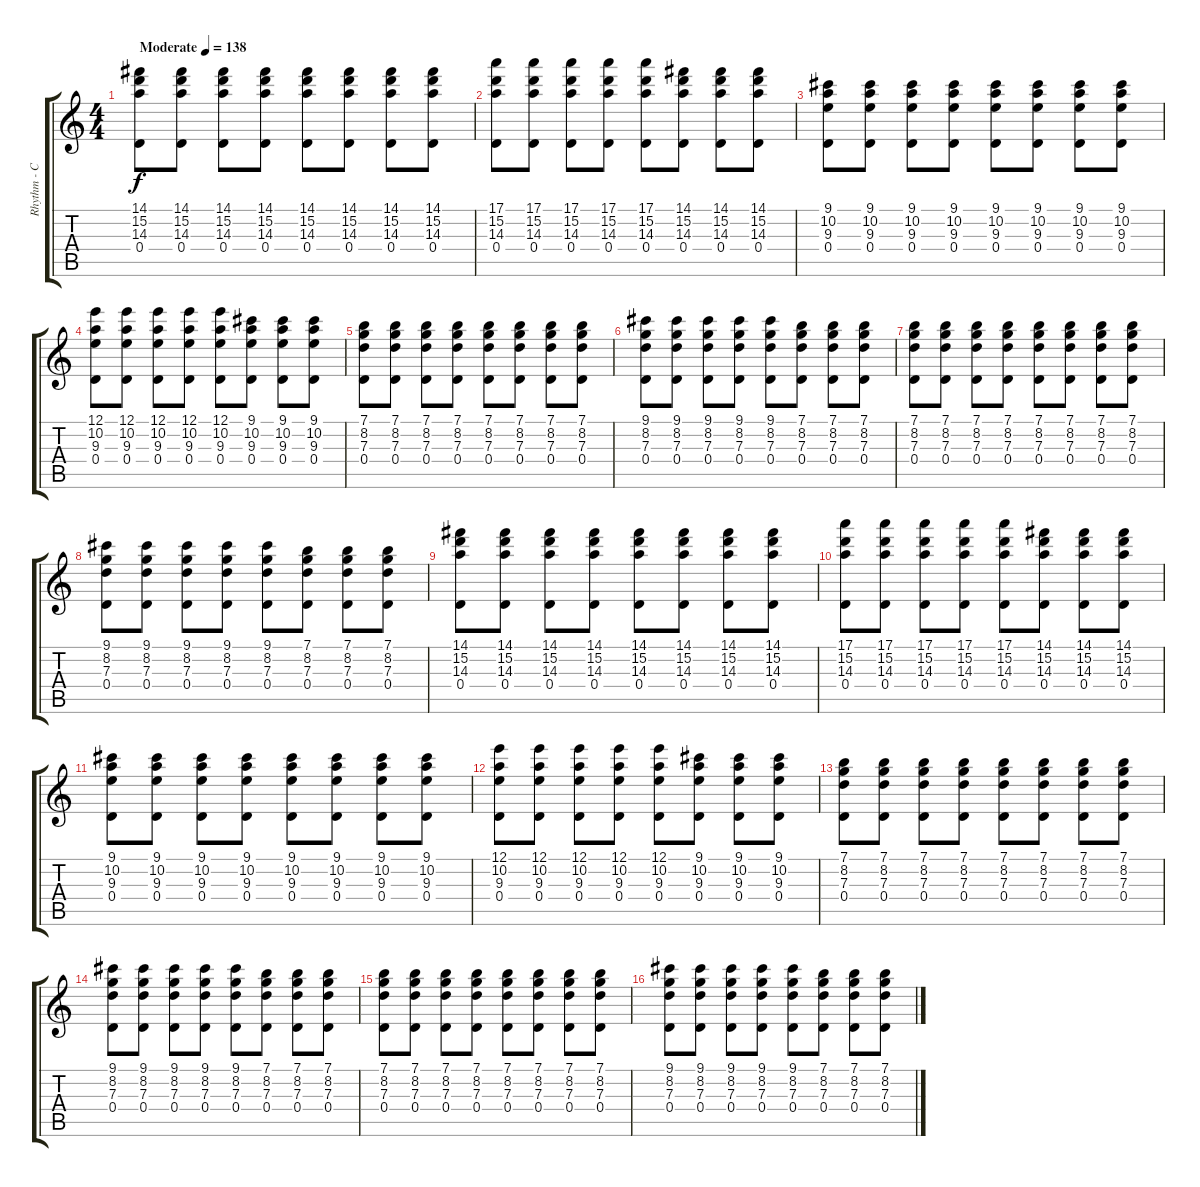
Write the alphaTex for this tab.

\track ("Rhythm - Caleb" "Rhythm - C") {instrument overdrivenguitar}
\staff {score tabs}
\tuning (E4 B3 G3 D3 A2 E2) {hide}
\ts (4 4)
\tempo (138 "Moderate")
\clef g2
\ks c
(14.1 15.2 14.3 0.4).8{dy f instrument overdrivenguitar} (14.1 15.2 14.3 0.4).8 (14.1 15.2 14.3 0.4).8 (14.1 15.2 14.3 0.4).8 (14.1 15.2 14.3 0.4).8 (14.1 15.2 14.3 0.4).8 (14.1 15.2 14.3 0.4).8 (14.1 15.2 14.3 0.4).8 |
(17.1 15.2 14.3 0.4).8 (17.1 15.2 14.3 0.4).8 (17.1 15.2 14.3 0.4).8 (17.1 15.2 14.3 0.4).8 (17.1 15.2 14.3 0.4).8 (14.1 15.2 14.3 0.4).8 (14.1 15.2 14.3 0.4).8 (14.1 15.2 14.3 0.4).8 |
(9.1 10.2 9.3 0.4).8 (9.1 10.2 9.3 0.4).8 (9.1 10.2 9.3 0.4).8 (9.1 10.2 9.3 0.4).8 (9.1 10.2 9.3 0.4).8 (9.1 10.2 9.3 0.4).8 (9.1 10.2 9.3 0.4).8 (9.1 10.2 9.3 0.4).8 |
(12.1 10.2 9.3 0.4).8 (12.1 10.2 9.3 0.4).8 (12.1 10.2 9.3 0.4).8 (12.1 10.2 9.3 0.4).8 (12.1 10.2 9.3 0.4).8 (9.1 10.2 9.3 0.4).8 (9.1 10.2 9.3 0.4).8 (9.1 10.2 9.3 0.4).8 |
(7.1 8.2 7.3 0.4).8 (7.1 8.2 7.3 0.4).8 (7.1 8.2 7.3 0.4).8 (7.1 8.2 7.3 0.4).8 (7.1 8.2 7.3 0.4).8 (7.1 8.2 7.3 0.4).8 (7.1 8.2 7.3 0.4).8 (7.1 8.2 7.3 0.4).8 |
(9.1 8.2 7.3 0.4).8 (9.1 8.2 7.3 0.4).8 (9.1 8.2 7.3 0.4).8 (9.1 8.2 7.3 0.4).8 (9.1 8.2 7.3 0.4).8 (7.1 8.2 7.3 0.4).8 (7.1 8.2 7.3 0.4).8 (7.1 8.2 7.3 0.4).8 |
(7.1 8.2 7.3 0.4).8 (7.1 8.2 7.3 0.4).8 (7.1 8.2 7.3 0.4).8 (7.1 8.2 7.3 0.4).8 (7.1 8.2 7.3 0.4).8 (7.1 8.2 7.3 0.4).8 (7.1 8.2 7.3 0.4).8 (7.1 8.2 7.3 0.4).8 |
(9.1 8.2 7.3 0.4).8 (9.1 8.2 7.3 0.4).8 (9.1 8.2 7.3 0.4).8 (9.1 8.2 7.3 0.4).8 (9.1 8.2 7.3 0.4).8 (7.1 8.2 7.3 0.4).8 (7.1 8.2 7.3 0.4).8 (7.1 8.2 7.3 0.4).8 |
(14.1 15.2 14.3 0.4).8 (14.1 15.2 14.3 0.4).8 (14.1 15.2 14.3 0.4).8 (14.1 15.2 14.3 0.4).8 (14.1 15.2 14.3 0.4).8 (14.1 15.2 14.3 0.4).8 (14.1 15.2 14.3 0.4).8 (14.1 15.2 14.3 0.4).8 |
(17.1 15.2 14.3 0.4).8 (17.1 15.2 14.3 0.4).8 (17.1 15.2 14.3 0.4).8 (17.1 15.2 14.3 0.4).8 (17.1 15.2 14.3 0.4).8 (14.1 15.2 14.3 0.4).8 (14.1 15.2 14.3 0.4).8 (14.1 15.2 14.3 0.4).8 |
(9.1 10.2 9.3 0.4).8 (9.1 10.2 9.3 0.4).8 (9.1 10.2 9.3 0.4).8 (9.1 10.2 9.3 0.4).8 (9.1 10.2 9.3 0.4).8 (9.1 10.2 9.3 0.4).8 (9.1 10.2 9.3 0.4).8 (9.1 10.2 9.3 0.4).8 |
(12.1 10.2 9.3 0.4).8 (12.1 10.2 9.3 0.4).8 (12.1 10.2 9.3 0.4).8 (12.1 10.2 9.3 0.4).8 (12.1 10.2 9.3 0.4).8 (9.1 10.2 9.3 0.4).8 (9.1 10.2 9.3 0.4).8 (9.1 10.2 9.3 0.4).8 |
(7.1 8.2 7.3 0.4).8 (7.1 8.2 7.3 0.4).8 (7.1 8.2 7.3 0.4).8 (7.1 8.2 7.3 0.4).8 (7.1 8.2 7.3 0.4).8 (7.1 8.2 7.3 0.4).8 (7.1 8.2 7.3 0.4).8 (7.1 8.2 7.3 0.4).8 |
(9.1 8.2 7.3 0.4).8 (9.1 8.2 7.3 0.4).8 (9.1 8.2 7.3 0.4).8 (9.1 8.2 7.3 0.4).8 (9.1 8.2 7.3 0.4).8 (7.1 8.2 7.3 0.4).8 (7.1 8.2 7.3 0.4).8 (7.1 8.2 7.3 0.4).8 |
(7.1 8.2 7.3 0.4).8 (7.1 8.2 7.3 0.4).8 (7.1 8.2 7.3 0.4).8 (7.1 8.2 7.3 0.4).8 (7.1 8.2 7.3 0.4).8 (7.1 8.2 7.3 0.4).8 (7.1 8.2 7.3 0.4).8 (7.1 8.2 7.3 0.4).8 |
(9.1 8.2 7.3 0.4).8 (9.1 8.2 7.3 0.4).8 (9.1 8.2 7.3 0.4).8 (9.1 8.2 7.3 0.4).8 (9.1 8.2 7.3 0.4).8 (7.1 8.2 7.3 0.4).8 (7.1 8.2 7.3 0.4).8 (7.1 8.2 7.3 0.4).8
